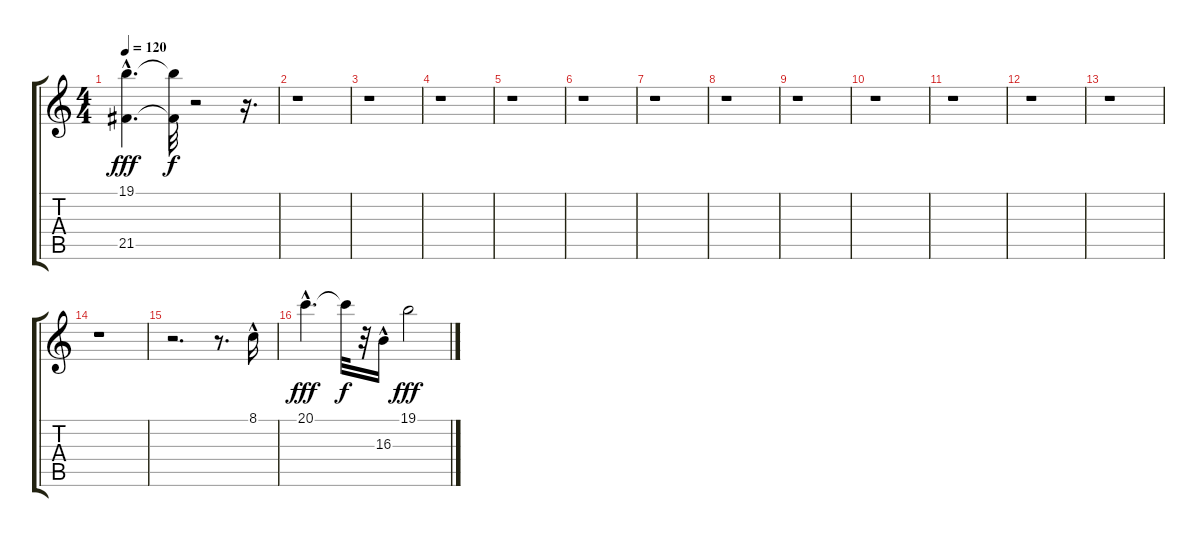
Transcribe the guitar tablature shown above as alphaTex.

\track "" {instrument acousticgrandpiano}
\staff {score tabs}
\tuning (E4 B3 G3 D3 A2 E2) {hide}
\ts (4 4)
\tempo 120
\clef g2
\ks c
(19.1{hac} 21.5{hac}).4{d dy fff} (19.1{t} 21.5{t}).32{dy f} r.2 r.16{d} |
r.1 |
r.1 |
r.1 |
r.1 |
r.1 |
r.1 |
r.1 |
r.1 |
r.1 |
r.1 |
r.1 |
r.1 |
r.1 |
r.2{d} r.8{d} 8.1{hac}.16 |
20.1{hac}.4{d dy fff} 20.1{t}.32{dy f} r.32 16.3{hac}.16 19.1.2{dy fff}
